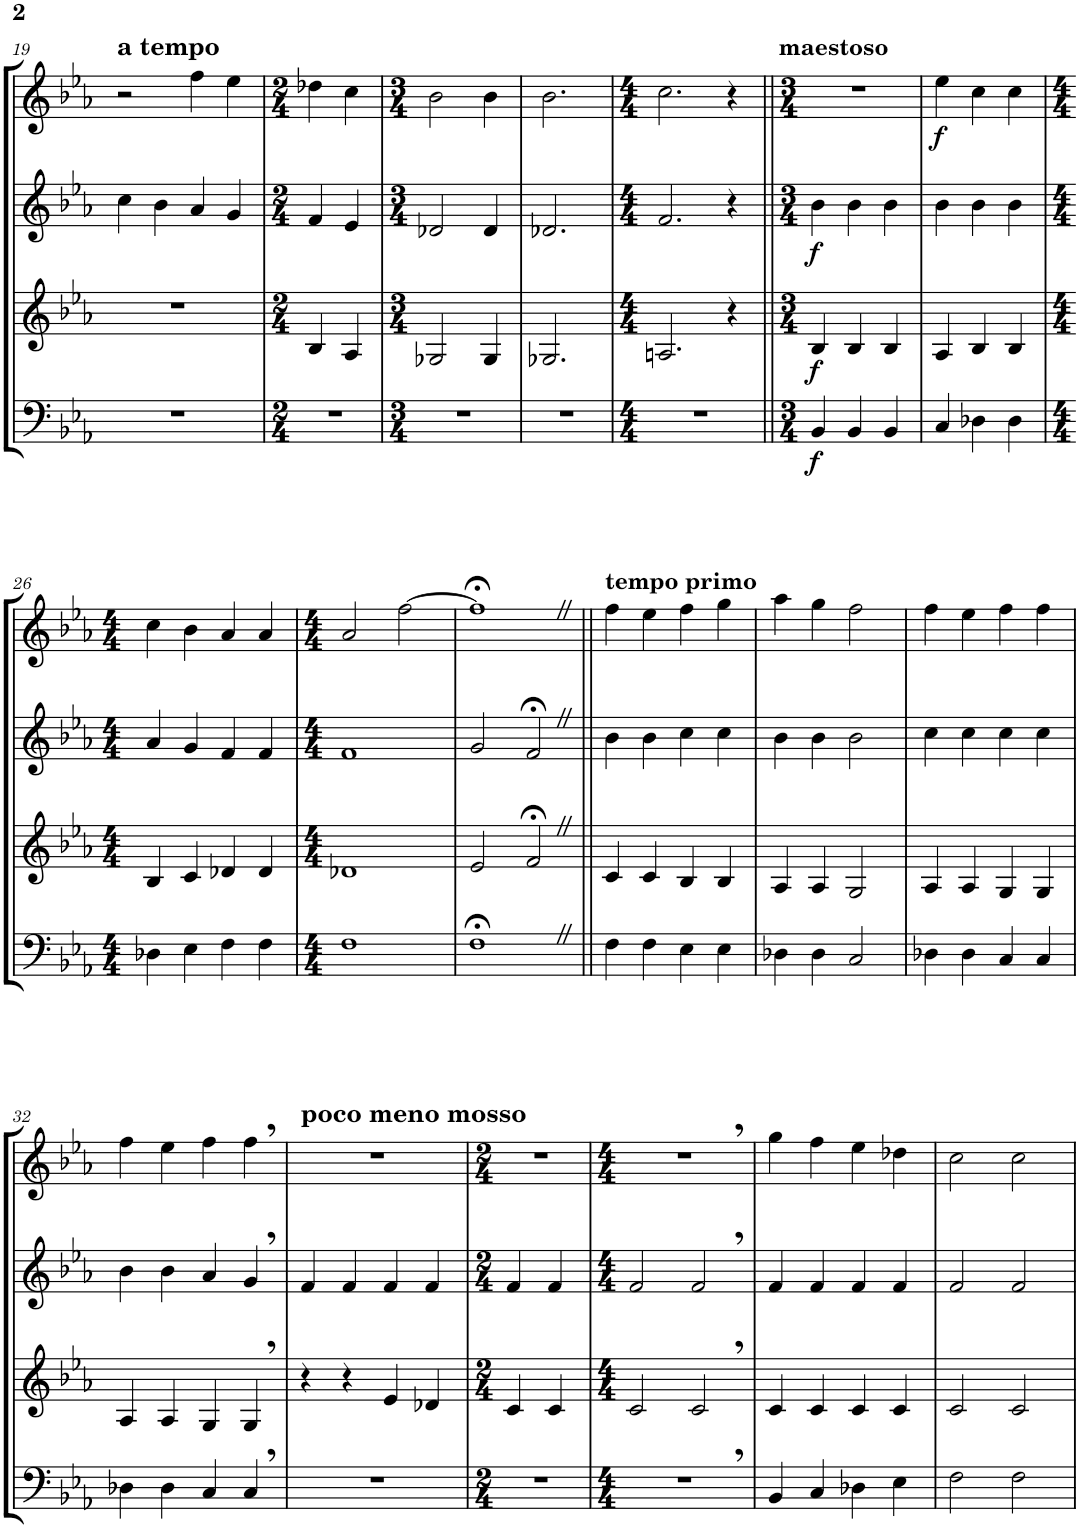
**kern	**dynam	**kern	**dynam	**kern	**dynam	**kern	**dynam
*part4	*part4	*part3	*part3	*part2	*part2	*part1	*part1
*staff4	*staff4	*staff3	*staff3	*staff2	*staff2	*staff1	*staff1
*I"Bassoon	*	*I"Horn in F	*	*I"Bb Clarinet	*	*I"Oboe	*
*I'Bsn	*	*I'Hn	*	*I'Cl	*	*I'Ob	*
!!LO:PB:g=z
*clefF4	*	*clefG2	*	*clefG2	*	*clefG2	*
*	*	*ITrd4c7	*	*ITrd1c2	*	*	*
*k[b-e-a-]	*	*k[b-e-a-]	*	*k[b-e-a-]	*	*k[b-e-a-]	*
*M4/4	*	*M4/4	*	*M4/4	*	*M4/4	*
=19	=19	=19	=19	=19	=19	=19	=19
!	!	!	!	!	!	!LO:TX:a:B:t=a tempo	!
1r	.	1r	.	4cc\	.	2r	.
.	.	.	.	4b-\	.	.	.
.	.	.	.	4a-/	.	4ff\	.
.	.	.	.	4g/	.	4ee-\	.
=20	=20	=20	=20	=20	=20	=20	=20
*M2/4	*	*M2/4	*	*M2/4	*	*M2/4	*
2r	.	4B-/	.	4f/	.	4dd-X\	.
.	.	4A-/	.	4e-/	.	4cc\	.
=21	=21	=21	=21	=21	=21	=21	=21
*M3/4	*	*M3/4	*	*M3/4	*	*M3/4	*
2.r	.	2G-X/	.	2d-X/	.	2b-\	.
.	.	4G-/	.	4d-/	.	4b-\	.
=22	=22	=22	=22	=22	=22	=22	=22
2.r	.	2.G-X/	.	2.d-X/	.	2.b-\	.
=23	=23	=23	=23	=23	=23	=23	=23
*M4/4	*	*M4/4	*	*M4/4	*	*M4/4	*
1r	.	2.An/	.	2.f/	.	2.cc\	.
.	.	4r	.	4r	.	4r	.
=24||	=24||	=24||	=24||	=24||	=24||	=24||	=24||
*M3/4	*	*M3/4	*	*M3/4	*	*M3/4	*
!	!	!	!	!	!	!LO:TX:a:B:t=maestoso	!
!	!LO:DY:b	!	!LO:DY:b	!	!LO:DY:b	!	!
4BB-/	f	4B-/	f	4b-\	f	2.r	.
4BB-/	.	4B-/	.	4b-\	.	.	.
4BB-/	.	4B-/	.	4b-\	.	.	.
=25	=25	=25	=25	=25	=25	=25	=25
!	!	!	!	!	!	!	!LO:DY:b
4C/	.	4A-/	.	4b-\	.	4ee-\	f
4D-X\	.	4B-/	.	4b-\	.	4cc\	.
4D-\	.	4B-/	.	4b-\	.	4cc\	.
!!LO:LB:g=z
=26	=26	=26	=26	=26	=26	=26	=26
*M4/4	*	*M4/4	*	*M4/4	*	*M4/4	*
4D-X\	.	4B-/	.	4a-/	.	4cc\	.
4E-\	.	4c/	.	4g/	.	4b-\	.
4F\	.	4d-X/	.	4f/	.	4a-/	.
4F\	.	4d-/	.	4f/	.	4a-/	.
=27	=27	=27	=27	=27	=27	=27	=27
*M4/4	*	*M4/4	*	*M4/4	*	*M4/4	*
1F	.	1d-X	.	1f	.	2a-/	.
.	.	.	.	.	.	[2ff\	.
=28	=28	=28	=28	=28	=28	=28	=28
1F;<Z	.	2e-/	.	2g/	.	1ff;<Z]	.
.	.	2f;<Z/	.	2f;<Z/	.	.	.
=29||	=29||	=29||	=29||	=29||	=29||	=29||	=29||
!	!	!	!	!	!	!LO:TX:a:B:t=tempo primo	!
4F\	.	4c/	.	4b-\	.	4ff\	.
4F\	.	4c/	.	4b-\	.	4ee-\	.
4E-\	.	4B-/	.	4cc\	.	4ff\	.
4E-\	.	4B-/	.	4cc\	.	4gg\	.
=30	=30	=30	=30	=30	=30	=30	=30
4D-X\	.	4A-/	.	4b-\	.	4aa-\	.
4D-\	.	4A-/	.	4b-\	.	4gg\	.
2C/	.	2G/	.	2b-\	.	2ff\	.
=31	=31	=31	=31	=31	=31	=31	=31
4D-X\	.	4A-/	.	4cc\	.	4ff\	.
4D-\	.	4A-/	.	4cc\	.	4ee-\	.
4C/	.	4G/	.	4cc\	.	4ff\	.
4C/	.	4G/	.	4cc\	.	4ff\	.
!!LO:LB:g=z
=32	=32	=32	=32	=32	=32	=32	=32
4D-X\	.	4A-/	.	4b-\	.	4ff\	.
4D-\	.	4A-/	.	4b-\	.	4ee-\	.
4C/	.	4G/	.	4a-/	.	4ff\	.
4C,/	.	4G,/	.	4g,/	.	4ff,\	.
=33	=33	=33	=33	=33	=33	=33	=33
!	!	!	!	!	!	!LO:TX:a:B:t=poco meno mosso	!
1r	.	4r	.	4f/	.	1r	.
.	.	4r	.	4f/	.	.	.
.	.	4e-/	.	4f/	.	.	.
.	.	4d-X/	.	4f/	.	.	.
=34	=34	=34	=34	=34	=34	=34	=34
*M2/4	*	*M2/4	*	*M2/4	*	*M2/4	*
2r	.	4c/	.	4f/	.	2r	.
.	.	4c/	.	4f/	.	.	.
=35	=35	=35	=35	=35	=35	=35	=35
*M4/4	*	*M4/4	*	*M4/4	*	*M4/4	*
1r	.	2c/	.	2f/	.	1r	.
.	.	2c,/	.	2f,/	.	.	.
=36	=36	=36	=36	=36	=36	=36	=36
4BB-/	.	4c/	.	4f/	.	4gg\	.
4C/	.	4c/	.	4f/	.	4ff\	.
4D-X\	.	4c/	.	4f/	.	4ee-\	.
4E-\	.	4c/	.	4f/	.	4dd-X\	.
=37	=37	=37	=37	=37	=37	=37	=37
2F\	.	2c/	.	2f/	.	2cc\	.
2F\	.	2c/	.	2f/	.	2cc\	.
=	=	=	=	=	=	=	=
*-	*-	*-	*-	*-	*-	*-	*-
